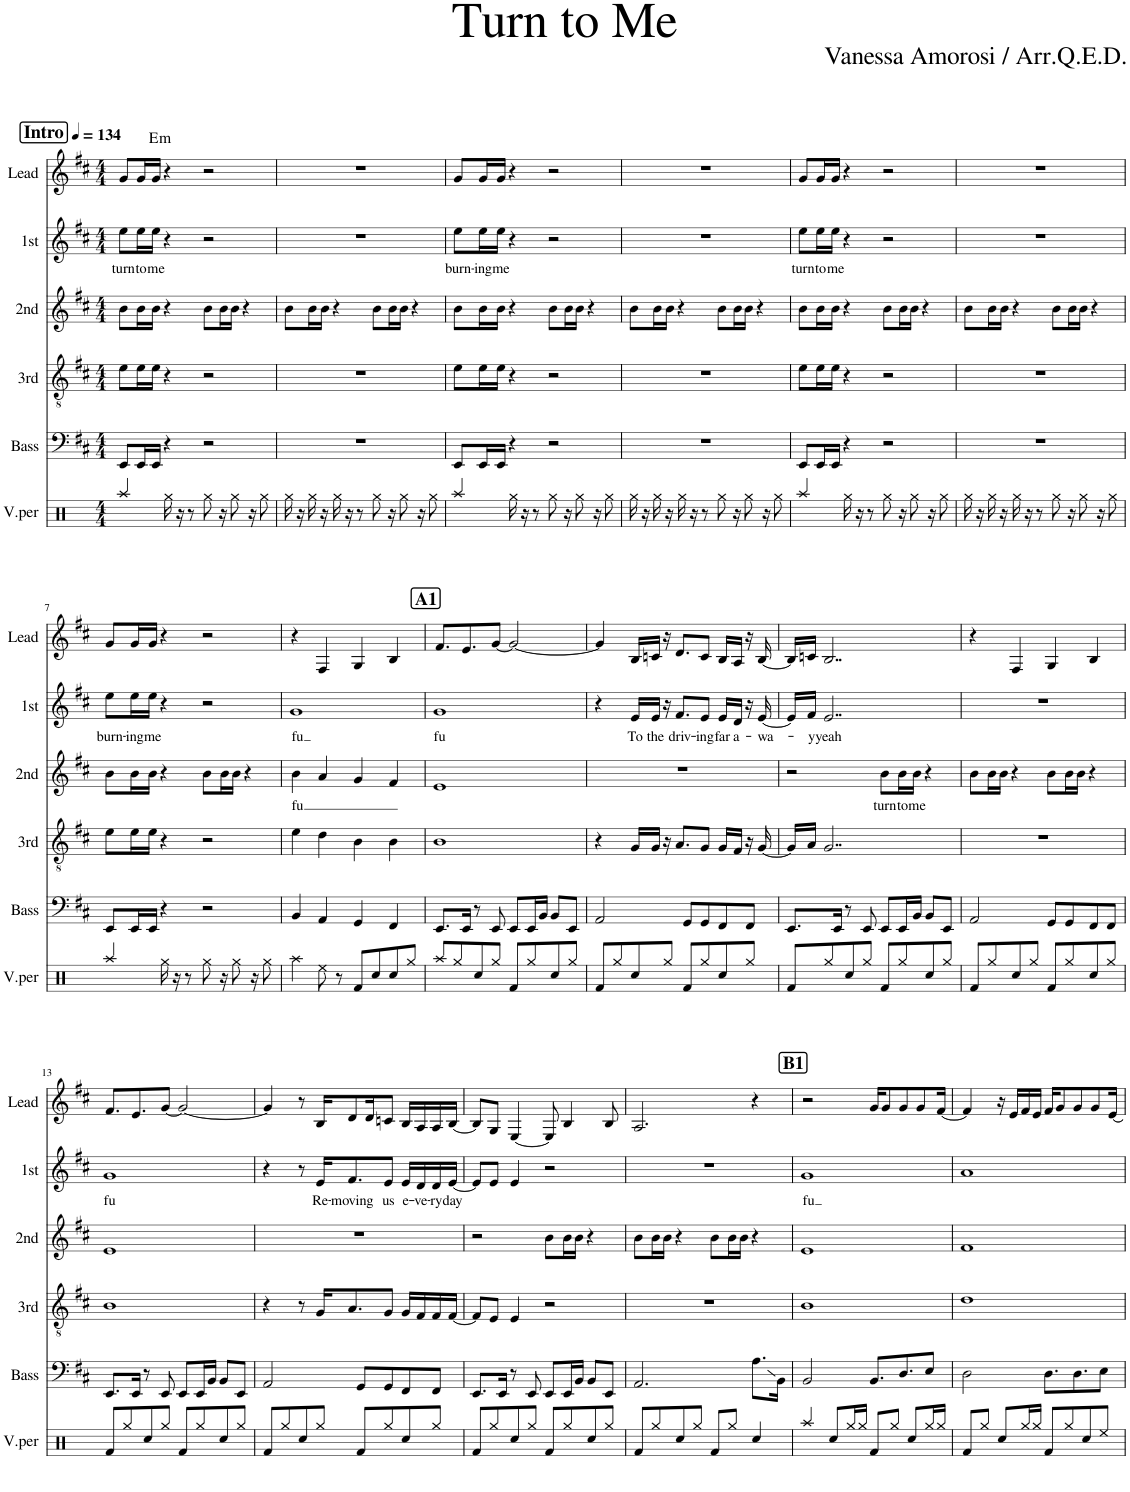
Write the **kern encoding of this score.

**kern	**kern	**kern	**kern	**text	**kern	**text	**kern	**harte
*part6	*part5	*part4	*part3	*part3	*part2	*part2	*part1	*part1
*staff6	*staff5	*staff4	*staff3	*staff3	*staff2	*staff2	*staff1	*
*I"V.per	*I"Bass	*I"3rd	*I"2nd	*	*I"1st	*	*I"Lead	*
*I'V.per	*I'Bass	*I'3rd	*I'2nd	*	*I'1st	*	*I'Lead	*
*clefX	*clefF4	*clefGv2	*clefG2	*	*clefG2	*	*clefG2	*
*k[]	*k[f#c#]	*k[f#c#]	*k[f#c#]	*	*k[f#c#]	*	*k[f#c#]	*
*M4/4	*M4/4	*M4/4	*M4/4	*	*M4/4	*	*M4/4	*
*MM134	*MM134	*MM134	*MM134	*	*MM134	*	*MM134	*
!!LO:REH:place=s1:a:B:cj:fs=14:t=Intro:qo=1
=1	=1	=1	=1	=1	=1	=1	=1	=1
!	!	!	!	!	!	!LO:LY:b	!	!LO:H:kt=m
4Raa/	8EE/L	8e\L	8b\L	.	8ee\L	turn	8g/L	E:min
!	!	!	!	!	!	!LO:LY:b	!	!
.	16EE/L	16e\L	16b\L	.	16ee\L	to	16g/L	.
!	!	!	!	!	!	!LO:LY:b	!	!
.	16EE/JJ	16e\JJ	16b\JJ	.	16ee\JJ	me	16g/JJ	.
16Rgg\	4r	4r	4r	.	4r	.	4r	.
16r	.	.	.	.	.	.	.	.
8r	.	.	.	.	.	.	.	.
8Rgg\	2r	2r	8b\L	.	2r	.	2r	.
16r	.	.	16b\L	.	.	.	.	.
8Rgg\	.	.	16b\JJ	.	.	.	.	.
.	.	.	4r	.	.	.	.	.
16r	.	.	.	.	.	.	.	.
8Rgg\	.	.	.	.	.	.	.	.
=2	=2	=2	=2	=2	=2	=2	=2	=2
16Rgg\	1r	1r	8b\L	.	1r	.	1r	.
16r	.	.	.	.	.	.	.	.
16Rgg\	.	.	16b\L	.	.	.	.	.
16r	.	.	16b\JJ	.	.	.	.	.
16Rgg\	.	.	4r	.	.	.	.	.
16r	.	.	.	.	.	.	.	.
8r	.	.	.	.	.	.	.	.
8Rgg\	.	.	8b\L	.	.	.	.	.
16r	.	.	16b\L	.	.	.	.	.
8Rgg\	.	.	16b\JJ	.	.	.	.	.
.	.	.	4r	.	.	.	.	.
16r	.	.	.	.	.	.	.	.
8Rgg\	.	.	.	.	.	.	.	.
=3	=3	=3	=3	=3	=3	=3	=3	=3
!	!	!	!	!	!	!LO:LY:b	!	!
4Raa/	8EE/L	8e\L	8b\L	.	8ee\L	burn-	8g/L	.
!	!	!	!	!	!	!LO:LY:b	!	!
.	16EE/L	16e\L	16b\L	.	16ee\L	-ing	16g/L	.
!	!	!	!	!	!	!LO:LY:b	!	!
.	16EE/JJ	16e\JJ	16b\JJ	.	16ee\JJ	me	16g/JJ	.
16Rgg\	4r	4r	4r	.	4r	.	4r	.
16r	.	.	.	.	.	.	.	.
8r	.	.	.	.	.	.	.	.
8Rgg\	2r	2r	8b\L	.	2r	.	2r	.
16r	.	.	16b\L	.	.	.	.	.
8Rgg\	.	.	16b\JJ	.	.	.	.	.
.	.	.	4r	.	.	.	.	.
16r	.	.	.	.	.	.	.	.
8Rgg\	.	.	.	.	.	.	.	.
=4	=4	=4	=4	=4	=4	=4	=4	=4
16Rgg\	1r	1r	8b\L	.	1r	.	1r	.
16r	.	.	.	.	.	.	.	.
16Rgg\	.	.	16b\L	.	.	.	.	.
16r	.	.	16b\JJ	.	.	.	.	.
16Rgg\	.	.	4r	.	.	.	.	.
16r	.	.	.	.	.	.	.	.
8r	.	.	.	.	.	.	.	.
8Rgg\	.	.	8b\L	.	.	.	.	.
16r	.	.	16b\L	.	.	.	.	.
8Rgg\	.	.	16b\JJ	.	.	.	.	.
.	.	.	4r	.	.	.	.	.
16r	.	.	.	.	.	.	.	.
8Rgg\	.	.	.	.	.	.	.	.
=5	=5	=5	=5	=5	=5	=5	=5	=5
!	!	!	!	!	!	!LO:LY:b	!	!
4Raa/	8EE/L	8e\L	8b\L	.	8ee\L	turn	8g/L	.
!	!	!	!	!	!	!LO:LY:b	!	!
.	16EE/L	16e\L	16b\L	.	16ee\L	to	16g/L	.
!	!	!	!	!	!	!LO:LY:b	!	!
.	16EE/JJ	16e\JJ	16b\JJ	.	16ee\JJ	me	16g/JJ	.
16Rgg\	4r	4r	4r	.	4r	.	4r	.
16r	.	.	.	.	.	.	.	.
8r	.	.	.	.	.	.	.	.
8Rgg\	2r	2r	8b\L	.	2r	.	2r	.
16r	.	.	16b\L	.	.	.	.	.
8Rgg\	.	.	16b\JJ	.	.	.	.	.
.	.	.	4r	.	.	.	.	.
16r	.	.	.	.	.	.	.	.
8Rgg\	.	.	.	.	.	.	.	.
=6	=6	=6	=6	=6	=6	=6	=6	=6
16Rgg\	1r	1r	8b\L	.	1r	.	1r	.
16r	.	.	.	.	.	.	.	.
16Rgg\	.	.	16b\L	.	.	.	.	.
16r	.	.	16b\JJ	.	.	.	.	.
16Rgg\	.	.	4r	.	.	.	.	.
16r	.	.	.	.	.	.	.	.
8r	.	.	.	.	.	.	.	.
8Rgg\	.	.	8b\L	.	.	.	.	.
16r	.	.	16b\L	.	.	.	.	.
8Rgg\	.	.	16b\JJ	.	.	.	.	.
.	.	.	4r	.	.	.	.	.
16r	.	.	.	.	.	.	.	.
8Rgg\	.	.	.	.	.	.	.	.
!!LO:LB:g=z
=7	=7	=7	=7	=7	=7	=7	=7	=7
!	!	!	!	!	!	!LO:LY:b	!	!
4Raa/	8EE/L	8e\L	8b\L	.	8ee\L	burn-	8g/L	.
!	!	!	!	!	!	!LO:LY:b	!	!
.	16EE/L	16e\L	16b\L	.	16ee\L	-ing	16g/L	.
!	!	!	!	!	!	!LO:LY:b	!	!
.	16EE/JJ	16e\JJ	16b\JJ	.	16ee\JJ	me	16g/JJ	.
16Rgg\	4r	4r	4r	.	4r	.	4r	.
16r	.	.	.	.	.	.	.	.
8r	.	.	.	.	.	.	.	.
8Rgg\	2r	2r	8b\L	.	2r	.	2r	.
16r	.	.	16b\L	.	.	.	.	.
8Rgg\	.	.	16b\JJ	.	.	.	.	.
.	.	.	4r	.	.	.	.	.
16r	.	.	.	.	.	.	.	.
8Rgg\	.	.	.	.	.	.	.	.
=8	=8	=8	=8	=8	=8	=8	=8	=8
!	!	!	!	!LO:LY:b	!	!LO:LY:b	!	!
4Raa\	4BB/	4e\	4b\	fu	1g	fu	4r	.
8Ree\	4AA/	4d\	4a/	.	.	.	4F#/	.
8r	.	.	.	.	.	.	.	.
8Rf/L	4GG/	4B\	4g/	.	.	.	4G/	.
8Rcc/	.	.	.	.	.	.	.	.
8Rcc/	4FF#/	4B\	4f#/	.	.	.	4B/	.
8Rgg/J	.	.	.	.	.	.	.	.
!!LO:REH:place=s1:a:B:cj:fs=14:t=A1
=9	=9	=9	=9	=9	=9	=9	=9	=9
!	!	!	!	!	!	!LO:LY:b	!	!
8Raa/L	8.EE/L	1B	1e	.	1g	fu	8.f#/L	.
8Rgg/	.	.	.	.	.	.	.	.
.	16EE/Jk	.	.	.	.	.	8.e/	.
8Rcc/	8r	.	.	.	.	.	.	.
8Rgg/J	8EE/	.	.	.	.	.	[8g/J	.
8Rf/L	8EE/L	.	.	.	.	.	2g/_	.
8Rgg/	16EE/L	.	.	.	.	.	.	.
.	16BB/JJ	.	.	.	.	.	.	.
8Rcc/	8BB/L	.	.	.	.	.	.	.
8Rgg/J	8EE/J	.	.	.	.	.	.	.
=10	=10	=10	=10	=10	=10	=10	=10	=10
8Rf/L	2AA/	4r	1r	.	4r	.	4g/]	.
8Rgg/	.	.	.	.	.	.	.	.
!	!	!	!	!	!	!LO:LY:b	!	!
8Rcc/	.	16G/LL	.	.	16e/LL	To	16B/LL	.
!	!	!	!	!	!	!LO:LY:b	!	!
.	.	16G/JJ	.	.	16e/JJ	the	16cn/JJ	.
8Rgg/J	.	16r	.	.	16r	.	16r	.
!	!	!	!	!	!	!LO:LY:b	!	!
.	.	8.A/L	.	.	8.f#/L	driv-	8.d/L	.
8Rf/L	8GG/L	.	.	.	.	.	.	.
!	!	!	!	!	!	!LO:LY:b	!	!
8Rgg/	8GG/	8G/J	.	.	8e/J	-ing	8c/J	.
!	!	!	!	!	!	!LO:LY:b	!	!
8Rcc/	8FF#/	16G/LL	.	.	16e/LL	far	16B/LL	.
!	!	!	!	!	!	!LO:LY:b	!	!
.	.	16F#/JJ	.	.	16d/JJ	a-	16A/JJ	.
8Rgg/J	8FF#/J	16r	.	.	16r	.	16r	.
!	!	!	!	!	!	!LO:LY:b	!	!
.	.	[16G/	.	.	[16e/	-wa-	[16B/	.
=11	=11	=11	=11	=11	=11	=11	=11	=11
8Rf/L	8.EE/L	16G/LL]	2r	.	16e/LL]	.	16B/LL]	.
!	!	!	!	!	!	!LO:LY:b	!	!
.	.	16A/JJ	.	.	16f#/JJ	-y	16cn/JJ	.
!	!	!	!	!	!	!LO:LY:b	!	!
8Rgg/	.	2..G/	.	.	2..e/	yeah	2..B/	.
.	16EE/Jk	.	.	.	.	.	.	.
8Rcc/	8r	.	.	.	.	.	.	.
8Rgg/J	8EE/	.	.	.	.	.	.	.
!	!	!	!	!LO:LY:b	!	!	!	!
8Rf/L	8EE/L	.	8b\L	turn	.	.	.	.
!	!	!	!	!LO:LY:b	!	!	!	!
8Rgg/	16EE/L	.	16b\L	to	.	.	.	.
!	!	!	!	!LO:LY:b	!	!	!	!
.	16BB/JJ	.	16b\JJ	me	.	.	.	.
8Rcc/	8BB/L	.	4r	.	.	.	.	.
8Rgg/J	8EE/J	.	.	.	.	.	.	.
=12	=12	=12	=12	=12	=12	=12	=12	=12
8Rf/L	2AA/	1r	8b\L	.	1r	.	4r	.
8Rgg/	.	.	16b\L	.	.	.	.	.
.	.	.	16b\JJ	.	.	.	.	.
8Rcc/	.	.	4r	.	.	.	4F#/	.
8Rgg/J	.	.	.	.	.	.	.	.
8Rf/L	8GG/L	.	8b\L	.	.	.	4G/	.
8Rgg/	8GG/	.	16b\L	.	.	.	.	.
.	.	.	16b\JJ	.	.	.	.	.
8Rcc/	8FF#/	.	4r	.	.	.	4B/	.
8Rgg/J	8FF#/J	.	.	.	.	.	.	.
!!LO:LB:g=z
=13	=13	=13	=13	=13	=13	=13	=13	=13
!	!	!	!	!	!	!LO:LY:b	!	!
8Rf/L	8.EE/L	1B	1e	.	1g	fu	8.f#/L	.
8Rgg/	.	.	.	.	.	.	.	.
.	16EE/Jk	.	.	.	.	.	8.e/	.
8Rcc/	8r	.	.	.	.	.	.	.
8Rgg/J	8EE/	.	.	.	.	.	[8g/J	.
8Rf/L	8EE/L	.	.	.	.	.	2g/_	.
8Rgg/	16EE/L	.	.	.	.	.	.	.
.	16BB/JJ	.	.	.	.	.	.	.
8Rcc/	8BB/L	.	.	.	.	.	.	.
8Rgg/J	8EE/J	.	.	.	.	.	.	.
=14	=14	=14	=14	=14	=14	=14	=14	=14
8Rf/L	2AA/	4r	1r	.	4r	.	4g/]	.
8Rgg/	.	.	.	.	.	.	.	.
8Rcc/	.	8r	.	.	8r	.	8r	.
!	!	!	!	!	!	!LO:LY:b	!	!
8Rgg/J	.	16G/KL	.	.	16e/KL	Re-	16B/KL	.
!	!	!	!	!	!	!LO:LY:b	!	!
.	.	8.A/	.	.	8.f#/	moving	8d/	.
8Rf/L	8GG/L	.	.	.	.	.	.	.
.	.	.	.	.	.	.	16d/K	.
!	!	!	!	!	!	!LO:LY:b	!	!
8Rgg/	8GG/	8G/J	.	.	8e/J	-us	8cn/J	.
!	!	!	!	!	!	!LO:LY:b	!	!
8Rcc/	8FF#/	16G/LL	.	.	16e/LL	e-	16B/LL	.
!	!	!	!	!	!	!LO:LY:b	!	!
.	.	16F#/	.	.	16d/	-ve-	16A/	.
!	!	!	!	!	!	!LO:LY:b	!	!
8Rgg/J	8FF#/J	16F#/	.	.	16d/	ry	16A/	.
!	!	!	!	!	!	!LO:LY:b	!	!
.	.	[16F#/JJ	.	.	[16e/JJ	day	[16B/JJ	.
=15	=15	=15	=15	=15	=15	=15	=15	=15
8Rf/L	8.EE/L	8F#/L]	2r	.	8e/L]	.	8B/L]	.
8Rgg/	.	8E/J	.	.	8e/J	.	8G/J	.
.	16EE/Jk	.	.	.	.	.	.	.
8Rcc/	8r	4E/	.	.	4e/	.	[4E/	.
8Rgg/J	8EE/	.	.	.	.	.	.	.
8Rf/L	8EE/L	2r	8b\L	.	2r	.	8E/]	.
8Rgg/	16EE/L	.	16b\L	.	.	.	4B/	.
.	16BB/JJ	.	16b\JJ	.	.	.	.	.
8Rcc/	8BB/L	.	4r	.	.	.	.	.
8Rgg/J	8EE/J	.	.	.	.	.	8B/	.
=16	=16	=16	=16	=16	=16	=16	=16	=16
8Rf/L	2.AA/	1r	8b\L	.	1r	.	2.A/	.
8Rgg/	.	.	16b\L	.	.	.	.	.
.	.	.	16b\JJ	.	.	.	.	.
8Rcc/	.	.	4r	.	.	.	.	.
8Rgg/J	.	.	.	.	.	.	.	.
8Rf/L	.	.	8b\L	.	.	.	.	.
8Rgg/J	.	.	16b\L	.	.	.	.	.
.	.	.	16b\JJ	.	.	.	.	.
4Rcc/	8.A\L	.	4r	.	.	.	4r	.
.	16BB\Jk	.	.	.	.	.	.	.
!!LO:REH:place=s1:a:B:cj:fs=14:t=B1
=17	=17	=17	=17	=17	=17	=17	=17	=17
!	!	!	!	!	!	!LO:LY:b	!	!
4Raa/	2BB/	1B	1e	.	1g	fu	2r	.
8Rcc/L	.	.	.	.	.	.	.	.
16Rgg/L	.	.	.	.	.	.	.	.
16Rgg/JJ	.	.	.	.	.	.	.	.
8Rf/L	8.BB/L	.	.	.	.	.	16g/KL	.
.	.	.	.	.	.	.	8g/	.
8Rgg/J	.	.	.	.	.	.	.	.
.	8.D/	.	.	.	.	.	8g/	.
8Rcc/L	.	.	.	.	.	.	.	.
.	.	.	.	.	.	.	8g/	.
16Rgg/L	8E/J	.	.	.	.	.	.	.
16Rgg/JJ	.	.	.	.	.	.	[16f#/Jk	.
=18	=18	=18	=18	=18	=18	=18	=18	=18
8Rf/L	2D\	1d	1f#	.	1a	.	4f#/]	.
8Rgg/J	.	.	.	.	.	.	.	.
8Rcc/L	.	.	.	.	.	.	16r	.
.	.	.	.	.	.	.	16e/LL	.
16Rgg/L	.	.	.	.	.	.	16f#/	.
16Rgg/JJ	.	.	.	.	.	.	16e/JJ	.
8Rf/L	8.D\L	.	.	.	.	.	16f#/KL	.
.	.	.	.	.	.	.	8g/	.
8Rgg/	.	.	.	.	.	.	.	.
.	8.D\	.	.	.	.	.	8g/	.
8Rcc/	.	.	.	.	.	.	.	.
.	.	.	.	.	.	.	8g/	.
8Ree/J	8E\J	.	.	.	.	.	.	.
.	.	.	.	.	.	.	[16e/Jk	.
=	=	=	=	=	=	=	=	=
*-	*-	*-	*-	*-	*-	*-	*-	*-
